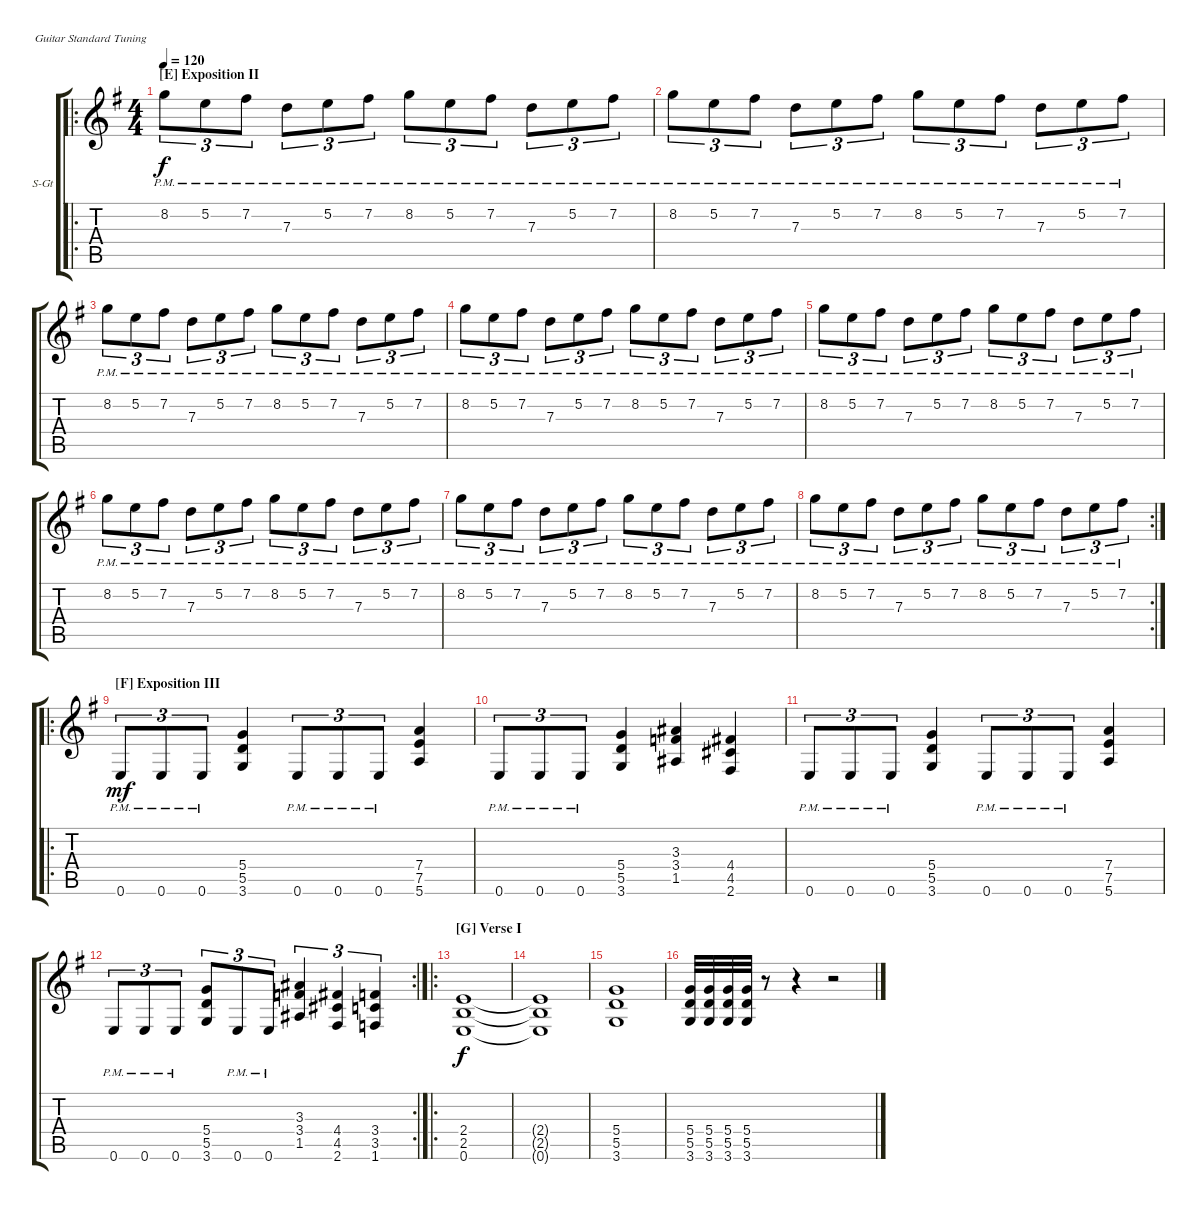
\defaultSystemsLayout 4
\bracketExtendMode groupsimilarinstruments
\firstSystemTrackNameOrientation horizontal
\otherSystemsTrackNameOrientation horizontal
\track ("Solo Guitar" "S-Gt") {instrument distortionguitar}
\staff {score tabs}
\tuning (E4 B3 G3 D3 A2 E2)
\ro
\ts (4 4)
\section ("E" "Exposition II")
\tempo 120
\clef g2
\ks eminor
8.2{pm}.8{tu (3 2) dy f} 5.2{pm}.8{tu (3 2)} 7.2{pm}.8{tu (3 2)} 7.3{pm}.8{tu (3 2)} 5.2{pm}.8{tu (3 2)} 7.2{pm}.8{tu (3 2)} 8.2{pm}.8{tu (3 2)} 5.2{pm}.8{tu (3 2)} 7.2{pm}.8{tu (3 2)} 7.3{pm}.8{tu (3 2)} 5.2{pm}.8{tu (3 2)} 7.2{pm}.8{tu (3 2)} |
8.2{pm}.8{tu (3 2)} 5.2{pm}.8{tu (3 2)} 7.2{pm}.8{tu (3 2)} 7.3{pm}.8{tu (3 2)} 5.2{pm}.8{tu (3 2)} 7.2{pm}.8{tu (3 2)} 8.2{pm}.8{tu (3 2)} 5.2{pm}.8{tu (3 2)} 7.2{pm}.8{tu (3 2)} 7.3{pm}.8{tu (3 2)} 5.2{pm}.8{tu (3 2)} 7.2{pm}.8{tu (3 2)} |
8.2{pm}.8{tu (3 2)} 5.2{pm}.8{tu (3 2)} 7.2{pm}.8{tu (3 2)} 7.3{pm}.8{tu (3 2)} 5.2{pm}.8{tu (3 2)} 7.2{pm}.8{tu (3 2)} 8.2{pm}.8{tu (3 2)} 5.2{pm}.8{tu (3 2)} 7.2{pm}.8{tu (3 2)} 7.3{pm}.8{tu (3 2)} 5.2{pm}.8{tu (3 2)} 7.2{pm}.8{tu (3 2)} |
8.2{pm}.8{tu (3 2)} 5.2{pm}.8{tu (3 2)} 7.2{pm}.8{tu (3 2)} 7.3{pm}.8{tu (3 2)} 5.2{pm}.8{tu (3 2)} 7.2{pm}.8{tu (3 2)} 8.2{pm}.8{tu (3 2)} 5.2{pm}.8{tu (3 2)} 7.2{pm}.8{tu (3 2)} 7.3{pm}.8{tu (3 2)} 5.2{pm}.8{tu (3 2)} 7.2{pm}.8{tu (3 2)} |
8.2{pm}.8{tu (3 2)} 5.2{pm}.8{tu (3 2)} 7.2{pm}.8{tu (3 2)} 7.3{pm}.8{tu (3 2)} 5.2{pm}.8{tu (3 2)} 7.2{pm}.8{tu (3 2)} 8.2{pm}.8{tu (3 2)} 5.2{pm}.8{tu (3 2)} 7.2{pm}.8{tu (3 2)} 7.3{pm}.8{tu (3 2)} 5.2{pm}.8{tu (3 2)} 7.2{pm}.8{tu (3 2)} |
8.2{pm}.8{tu (3 2)} 5.2{pm}.8{tu (3 2)} 7.2{pm}.8{tu (3 2)} 7.3{pm}.8{tu (3 2)} 5.2{pm}.8{tu (3 2)} 7.2{pm}.8{tu (3 2)} 8.2{pm}.8{tu (3 2)} 5.2{pm}.8{tu (3 2)} 7.2{pm}.8{tu (3 2)} 7.3{pm}.8{tu (3 2)} 5.2{pm}.8{tu (3 2)} 7.2{pm}.8{tu (3 2)} |
8.2{pm}.8{tu (3 2)} 5.2{pm}.8{tu (3 2)} 7.2{pm}.8{tu (3 2)} 7.3{pm}.8{tu (3 2)} 5.2{pm}.8{tu (3 2)} 7.2{pm}.8{tu (3 2)} 8.2{pm}.8{tu (3 2)} 5.2{pm}.8{tu (3 2)} 7.2{pm}.8{tu (3 2)} 7.3{pm}.8{tu (3 2)} 5.2{pm}.8{tu (3 2)} 7.2{pm}.8{tu (3 2)} |
\rc 2
8.2{pm}.8{tu (3 2)} 5.2{pm}.8{tu (3 2)} 7.2{pm}.8{tu (3 2)} 7.3{pm}.8{tu (3 2)} 5.2{pm}.8{tu (3 2)} 7.2{pm}.8{tu (3 2)} 8.2{pm}.8{tu (3 2)} 5.2{pm}.8{tu (3 2)} 7.2{pm}.8{tu (3 2)} 7.3{pm}.8{tu (3 2)} 5.2{pm}.8{tu (3 2)} 7.2{pm}.8{tu (3 2)} |
\ro
\section ("F" "Exposition III")
0.6{pm}.8{tu (3 2) dy mf} 0.6{pm}.8{tu (3 2)} 0.6{pm}.8{tu (3 2)} (3.6 5.5 5.4).4 0.6{pm}.8{tu (3 2)} 0.6{pm}.8{tu (3 2)} 0.6{pm}.8{tu (3 2)} (5.6 7.5 7.4).4 |
0.6{pm}.8{tu (3 2)} 0.6{pm}.8{tu (3 2)} 0.6{pm}.8{tu (3 2)} (3.6 5.5 5.4).4 (1.5 3.4 3.3).4 (2.6 4.5 4.4).4 |
0.6{pm}.8{tu (3 2)} 0.6{pm}.8{tu (3 2)} 0.6{pm}.8{tu (3 2)} (3.6 5.5 5.4).4 0.6{pm}.8{tu (3 2)} 0.6{pm}.8{tu (3 2)} 0.6{pm}.8{tu (3 2)} (5.6 7.5 7.4).4 |
\rc 2
0.6{pm}.8{tu (3 2)} 0.6{pm}.8{tu (3 2)} 0.6{pm}.8{tu (3 2)} (3.6 5.5 5.4).8{tu (3 2)} 0.6{pm}.8{tu (3 2)} 0.6{pm}.8{tu (3 2)} (1.5 3.4 3.3).4{tu (3 2)} (2.6 4.5 4.4).4{tu (3 2)} (1.6 3.5 3.4).4{tu (3 2)} |
\ro
\section ("G" "Verse I")
(0.6 2.5 2.4).1{dy f} |
(0.6{t} 2.5{t} 2.4{t}).1 |
(3.6 5.5 5.4).1 |
(3.6 5.5 5.4).32 (3.6 5.5 5.4).32 (3.6 5.5 5.4).32 (3.6 5.5 5.4).32 r.8 r.4 r.2
